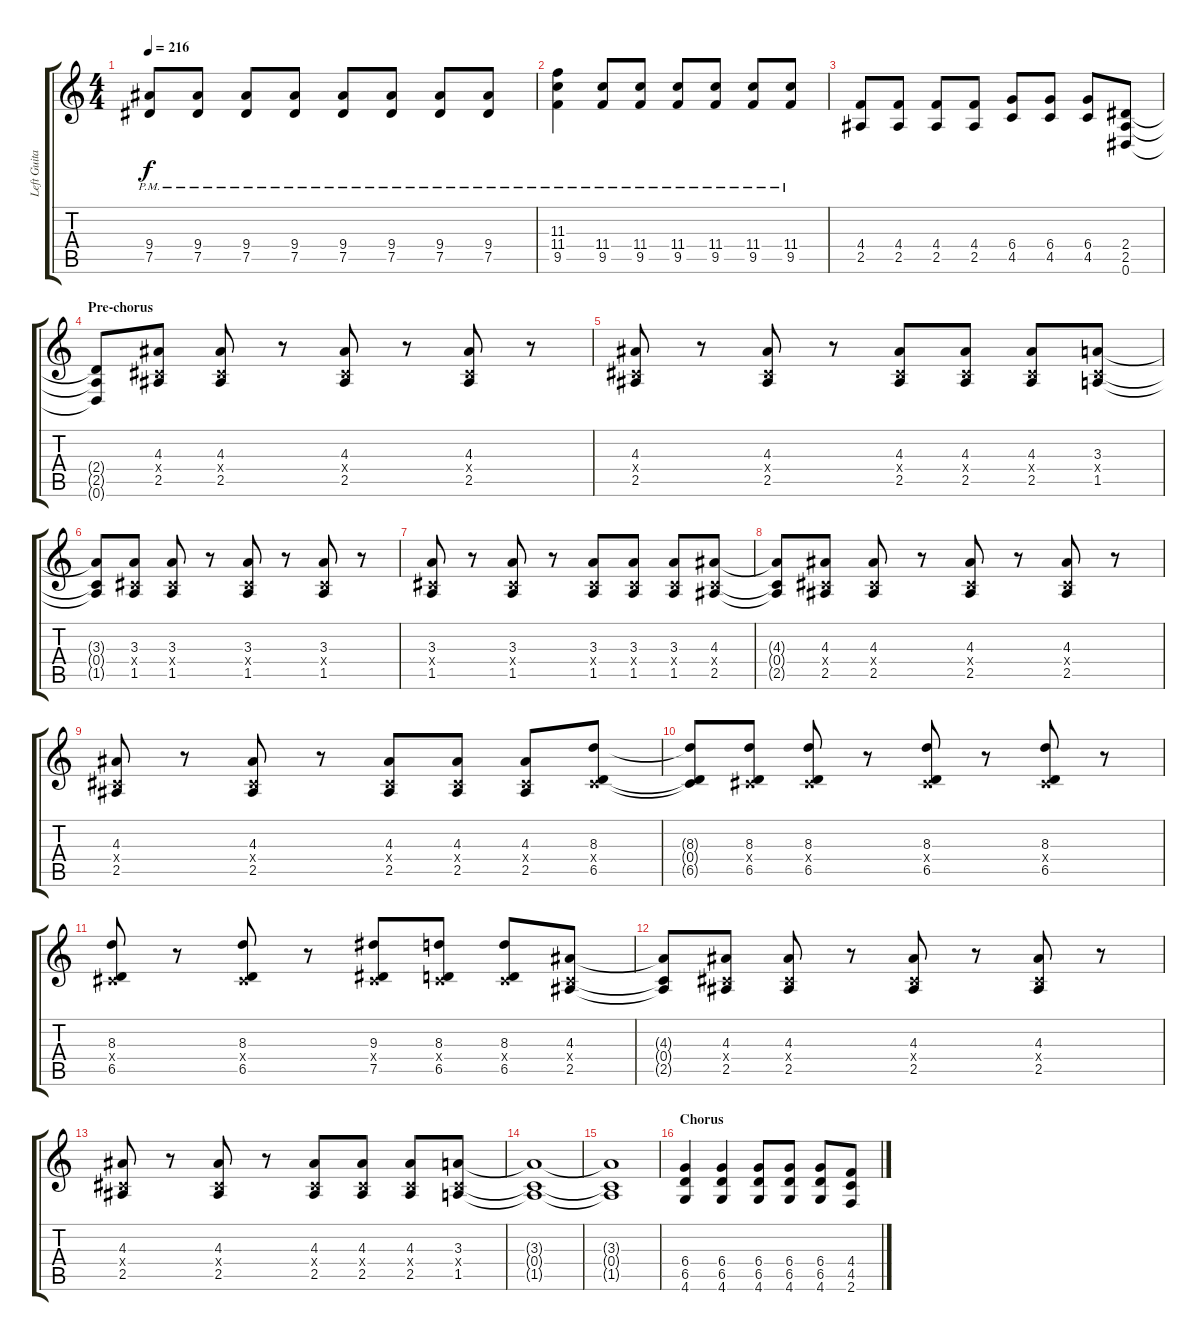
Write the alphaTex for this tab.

\track ("Left Guitar" "Left Guita") {instrument overdrivenguitar}
\staff {score tabs}
\tuning (Eb4 Bb3 Gb3 Db3 Ab2 Eb2) {hide}
\ts (4 4)
\tempo 216
\clef g2
\ks c
(9.4{pm} 7.5{pm}).8{dy f} (9.4{pm} 7.5{pm}).8 (9.4{pm} 7.5{pm}).8 (9.4{pm} 7.5{pm}).8 (9.4{pm} 7.5{pm}).8 (9.4{pm} 7.5{pm}).8 (9.4{pm} 7.5{pm}).8 (9.4{pm} 7.5{pm}).8 |
(11.3 11.4{pm} 9.5{pm}).4 (11.4{pm} 9.5{pm}).8 (11.4{pm} 9.5{pm}).8 (11.4{pm} 9.5{pm}).8 (11.4{pm} 9.5{pm}).8 (11.4{pm} 9.5{pm}).8 (11.4{pm} 9.5{pm}).8 |
(4.4 2.5).8 (4.4 2.5).8 (4.4 2.5).8 (4.4 2.5).8 (6.4 4.5).8 (6.4 4.5).8 (6.4 4.5).8 (2.4 2.5 0.6).8 |
\section ("" "Pre-chorus")
(2.4{t} 2.5{t} 0.6{t}).8 (4.3 0.4{x} 2.5).8 (4.3 0.4{x} 2.5).8 r.8 (4.3 0.4{x} 2.5).8 r.8 (4.3 0.4{x} 2.5).8 r.8 |
(4.3 0.4{x} 2.5).8 r.8 (4.3 0.4{x} 2.5).8 r.8 (4.3 0.4{x} 2.5).8 (4.3 0.4{x} 2.5).8 (4.3 0.4{x} 2.5).8 (3.3 0.4{x} 1.5).8 |
(3.3{t} 0.4{t} 1.5{t}).8 (3.3 0.4{x} 1.5).8 (3.3 0.4{x} 1.5).8 r.8 (3.3 0.4{x} 1.5).8 r.8 (3.3 0.4{x} 1.5).8 r.8 |
(3.3 0.4{x} 1.5).8 r.8 (3.3 0.4{x} 1.5).8 r.8 (3.3 0.4{x} 1.5).8 (3.3 0.4{x} 1.5).8 (3.3 0.4{x} 1.5).8 (4.3 0.4{x} 2.5).8 |
(4.3{t} 0.4{t} 2.5{t}).8 (4.3 0.4{x} 2.5).8 (4.3 0.4{x} 2.5).8 r.8 (4.3 0.4{x} 2.5).8 r.8 (4.3 0.4{x} 2.5).8 r.8 |
(4.3 0.4{x} 2.5).8 r.8 (4.3 0.4{x} 2.5).8 r.8 (4.3 0.4{x} 2.5).8 (4.3 0.4{x} 2.5).8 (4.3 0.4{x} 2.5).8 (8.3 0.4{x} 6.5).8 |
(8.3{t} 0.4{t} 6.5{t}).8 (8.3 0.4{x} 6.5).8 (8.3 0.4{x} 6.5).8 r.8 (8.3 0.4{x} 6.5).8 r.8 (8.3 0.4{x} 6.5).8 r.8 |
(8.3 0.4{x} 6.5).8 r.8 (8.3 0.4{x} 6.5).8 r.8 (9.3 0.4{x} 7.5).8 (8.3 0.4{x} 6.5).8 (8.3 0.4{x} 6.5).8 (4.3 0.4{x} 2.5).8 |
(4.3{t} 0.4{t} 2.5{t}).8 (4.3 0.4{x} 2.5).8 (4.3 0.4{x} 2.5).8 r.8 (4.3 0.4{x} 2.5).8 r.8 (4.3 0.4{x} 2.5).8 r.8 |
(4.3 0.4{x} 2.5).8 r.8 (4.3 0.4{x} 2.5).8 r.8 (4.3 0.4{x} 2.5).8 (4.3 0.4{x} 2.5).8 (4.3 0.4{x} 2.5).8 (3.3 0.4{x} 1.5).8 |
(3.3{t} 0.4{t} 1.5{t}).1 |
(3.3{t} 0.4{t} 1.5{t}).1 |
\section ("" "Chorus")
(6.4 6.5 4.6).4 (6.4 6.5 4.6).4 (6.4 6.5 4.6).8 (6.4 6.5 4.6).8 (6.4 6.5 4.6).8 (4.4 4.5 2.6).8
